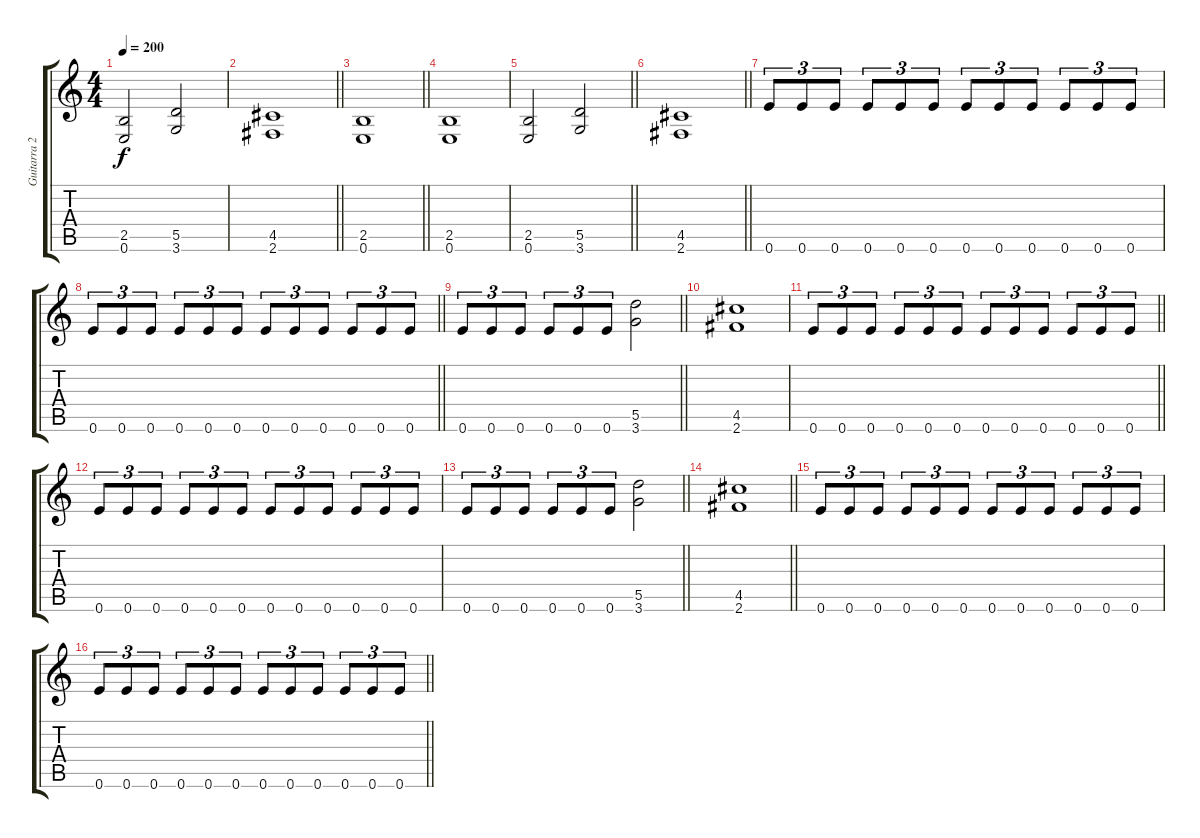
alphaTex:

\track ("Guitarra 2" "Guitarra 2") {instrument overdrivenguitar}
\staff {score tabs}
\tuning (E4 B3 G3 D3 A2 E2) {hide}
\ts (4 4)
\tempo 200
\clef g2
\ks c
(2.5 0.6).2{dy f} (5.5 3.6).2 |
\barLineRight lightlight
(4.5 2.6).1 |
\barLineRight lightlight
(2.5 0.6).1 |
(2.5 0.6).1 |
\barLineRight lightlight
(2.5 0.6).2 (5.5 3.6).2 |
\barLineRight lightlight
(4.5 2.6).1 |
0.6.8{tu (3 2) ot 8vb} 0.6.8{tu (3 2) ot 8vb} 0.6.8{tu (3 2) ot 8vb} 0.6.8{tu (3 2) ot 8vb} 0.6.8{tu (3 2) ot 8vb} 0.6.8{tu (3 2) ot 8vb} 0.6.8{tu (3 2) ot 8vb} 0.6.8{tu (3 2) ot 8vb} 0.6.8{tu (3 2) ot 8vb} 0.6.8{tu (3 2) ot 8vb} 0.6.8{tu (3 2) ot 8vb} 0.6.8{tu (3 2) ot 8vb} |
\barLineRight lightlight
0.6.8{tu (3 2) ot 8vb} 0.6.8{tu (3 2) ot 8vb} 0.6.8{tu (3 2) ot 8vb} 0.6.8{tu (3 2) ot 8vb} 0.6.8{tu (3 2) ot 8vb} 0.6.8{tu (3 2) ot 8vb} 0.6.8{tu (3 2) ot 8vb} 0.6.8{tu (3 2) ot 8vb} 0.6.8{tu (3 2) ot 8vb} 0.6.8{tu (3 2) ot 8vb} 0.6.8{tu (3 2) ot 8vb} 0.6.8{tu (3 2) ot 8vb} |
\barLineRight lightlight
0.6.8{tu (3 2) ot 8vb} 0.6.8{tu (3 2) ot 8vb} 0.6.8{tu (3 2) ot 8vb} 0.6.8{tu (3 2) ot 8vb} 0.6.8{tu (3 2) ot 8vb} 0.6.8{tu (3 2) ot 8vb} (5.5 3.6).2{ot 8vb} |
(4.5 2.6).1{ot 8vb} |
\barLineRight lightlight
0.6.8{tu (3 2) ot 8vb} 0.6.8{tu (3 2) ot 8vb} 0.6.8{tu (3 2) ot 8vb} 0.6.8{tu (3 2) ot 8vb} 0.6.8{tu (3 2) ot 8vb} 0.6.8{tu (3 2) ot 8vb} 0.6.8{tu (3 2) ot 8vb} 0.6.8{tu (3 2) ot 8vb} 0.6.8{tu (3 2) ot 8vb} 0.6.8{tu (3 2) ot 8vb} 0.6.8{tu (3 2) ot 8vb} 0.6.8{tu (3 2) ot 8vb} |
0.6.8{tu (3 2) ot 8vb} 0.6.8{tu (3 2) ot 8vb} 0.6.8{tu (3 2) ot 8vb} 0.6.8{tu (3 2) ot 8vb} 0.6.8{tu (3 2) ot 8vb} 0.6.8{tu (3 2) ot 8vb} 0.6.8{tu (3 2) ot 8vb} 0.6.8{tu (3 2) ot 8vb} 0.6.8{tu (3 2) ot 8vb} 0.6.8{tu (3 2) ot 8vb} 0.6.8{tu (3 2) ot 8vb} 0.6.8{tu (3 2) ot 8vb} |
\barLineRight lightlight
0.6.8{tu (3 2) ot 8vb} 0.6.8{tu (3 2) ot 8vb} 0.6.8{tu (3 2) ot 8vb} 0.6.8{tu (3 2) ot 8vb} 0.6.8{tu (3 2) ot 8vb} 0.6.8{tu (3 2) ot 8vb} (5.5 3.6).2{ot 8vb} |
\barLineRight lightlight
(4.5 2.6).1{ot 8vb} |
0.6.8{tu (3 2) ot 8vb} 0.6.8{tu (3 2) ot 8vb} 0.6.8{tu (3 2) ot 8vb} 0.6.8{tu (3 2) ot 8vb} 0.6.8{tu (3 2) ot 8vb} 0.6.8{tu (3 2) ot 8vb} 0.6.8{tu (3 2) ot 8vb} 0.6.8{tu (3 2) ot 8vb} 0.6.8{tu (3 2) ot 8vb} 0.6.8{tu (3 2) ot 8vb} 0.6.8{tu (3 2) ot 8vb} 0.6.8{tu (3 2) ot 8vb} |
\barLineRight lightlight
0.6.8{tu (3 2) ot 8vb} 0.6.8{tu (3 2) ot 8vb} 0.6.8{tu (3 2) ot 8vb} 0.6.8{tu (3 2) ot 8vb} 0.6.8{tu (3 2) ot 8vb} 0.6.8{tu (3 2) ot 8vb} 0.6.8{tu (3 2) ot 8vb} 0.6.8{tu (3 2) ot 8vb} 0.6.8{tu (3 2) ot 8vb} 0.6.8{tu (3 2) ot 8vb} 0.6.8{tu (3 2) ot 8vb} 0.6.8{tu (3 2) ot 8vb}
